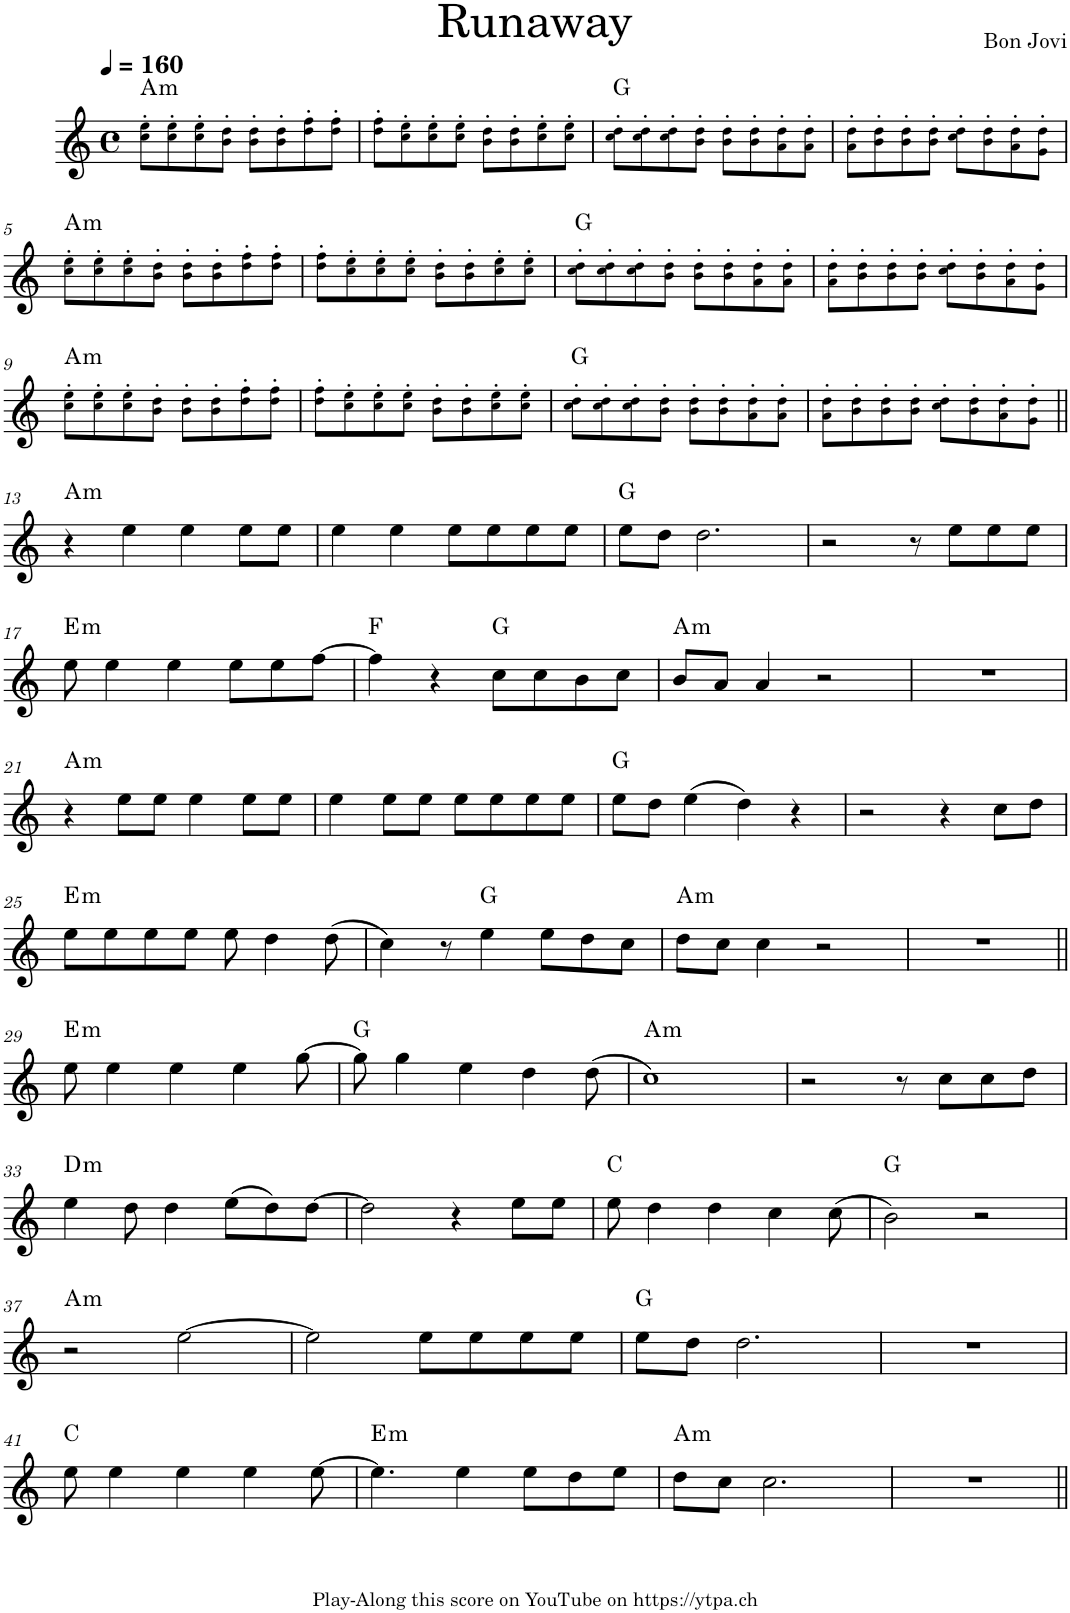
**kern	**harte
*part1	*part1
*staff1	*
*I"Piano	*
*I'Pno.	*
*clefG2	*
*k[]	*
*M4/4	*
*met(c)	*
*MM160	*
=1	=1
!	!LO:H:kt=m
8cc!\' 8ee!\'L	A:min
8cc!\' 8ee!\'	.
8cc!\' 8ee!\'	.
8b!\' 8dd!\'J	.
8b!\' 8dd!\'L	.
8b!\' 8dd!\'	.
8dd!\' 8ff!\'	.
8dd!\' 8ff!\'J	.
=2	=2
8dd!\' 8ff!\'L	.
8cc!\' 8ee!\'	.
8cc!\' 8ee!\'	.
8cc!\' 8ee!\'J	.
8b!\' 8dd!\'L	.
8b!\' 8dd!\'	.
8cc!\' 8ee!\'	.
8cc!\' 8ee!\'J	.
=3	=3
8cc!\' 8dd!\'L	G:maj
8cc!\' 8dd!\'	.
8cc!\' 8dd!\'	.
8b!\' 8dd!\'J	.
8b!\' 8dd!\'L	.
8b!\' 8dd!\'	.
8a!\' 8dd!\'	.
8a!\' 8dd!\'J	.
=4	=4
8a!\' 8dd!\'L	.
8b!\' 8dd!\'	.
8b!\' 8dd!\'	.
8b!\' 8dd!\'J	.
8cc!\' 8dd!\'L	.
8b!\' 8dd!\'	.
8a!\' 8dd!\'	.
8g!\' 8dd!\'J	.
!!LO:LB:g=z
=5	=5
!	!LO:H:kt=m
8cc!\' 8ee!\'L	A:min
8cc!\' 8ee!\'	.
8cc!\' 8ee!\'	.
8b!\' 8dd!\'J	.
8b!\' 8dd!\'L	.
8b!\' 8dd!\'	.
8dd!\' 8ff!\'	.
8dd!\' 8ff!\'J	.
=6	=6
8dd!\' 8ff!\'L	.
8cc!\' 8ee!\'	.
8cc!\' 8ee!\'	.
8cc!\' 8ee!\'J	.
8b!\' 8dd!\'L	.
8b!\' 8dd!\'	.
8cc!\' 8ee!\'	.
8cc!\' 8ee!\'J	.
=7	=7
8cc!\' 8dd!\'L	G:maj
8cc!\' 8dd!\'	.
8cc!\' 8dd!\'	.
8b!\' 8dd!\'J	.
8b!\' 8dd!\'L	.
8b!\' 8dd!\'	.
8a!\' 8dd!\'	.
8a!\' 8dd!\'J	.
=8	=8
8a!\' 8dd!\'L	.
8b!\' 8dd!\'	.
8b!\' 8dd!\'	.
8b!\' 8dd!\'J	.
8cc!\' 8dd!\'L	.
8b!\' 8dd!\'	.
8a!\' 8dd!\'	.
8g!\' 8dd!\'J	.
!!LO:LB:g=z
=9	=9
!	!LO:H:kt=m
8cc!\' 8ee!\'L	A:min
8cc!\' 8ee!\'	.
8cc!\' 8ee!\'	.
8b!\' 8dd!\'J	.
8b!\' 8dd!\'L	.
8b!\' 8dd!\'	.
8dd!\' 8ff!\'	.
8dd!\' 8ff!\'J	.
=10	=10
8dd!\' 8ff!\'L	.
8cc!\' 8ee!\'	.
8cc!\' 8ee!\'	.
8cc!\' 8ee!\'J	.
8b!\' 8dd!\'L	.
8b!\' 8dd!\'	.
8cc!\' 8ee!\'	.
8cc!\' 8ee!\'J	.
=11	=11
8cc!\' 8dd!\'L	G:maj
8cc!\' 8dd!\'	.
8cc!\' 8dd!\'	.
8b!\' 8dd!\'J	.
8b!\' 8dd!\'L	.
8b!\' 8dd!\'	.
8a!\' 8dd!\'	.
8a!\' 8dd!\'J	.
=12	=12
8a!\' 8dd!\'L	.
8b!\' 8dd!\'	.
8b!\' 8dd!\'	.
8b!\' 8dd!\'J	.
8cc!\' 8dd!\'L	.
8b!\' 8dd!\'	.
8a!\' 8dd!\'	.
8g!\' 8dd!\'J	.
!!LO:LB:g=z
=13||	=13||
!	!LO:H:kt=m
4r	A:min
4ee\	.
4ee\	.
8ee\L	.
8ee\J	.
=14	=14
4ee\	.
4ee\	.
8ee\L	.
8ee\	.
8ee\	.
8ee\J	.
=15	=15
8ee\L	G:maj
8dd\J	.
2.dd\	.
=16	=16
2r	.
8r	.
8ee\L	.
8ee\	.
8ee\J	.
!!LO:LB:g=z
=17	=17
!	!LO:H:kt=m
8ee\	E:min
4ee\	.
4ee\	.
8ee\L	.
8ee\	.
[8ff\J	.
=18	=18
4ff\]	F:maj
4r	.
8cc\L	G:maj
8cc\	.
8b\	.
8cc\J	.
=19	=19
!	!LO:H:kt=m
8b/L	A:min
8a/J	.
4a/	.
2r	.
=20	=20
1r	.
!!LO:LB:g=z
=21	=21
!	!LO:H:kt=m
4r	A:min
8ee\L	.
8ee\J	.
4ee\	.
8ee\L	.
8ee\J	.
=22	=22
4ee\	.
8ee\L	.
8ee\J	.
8ee\L	.
8ee\	.
8ee\	.
8ee\J	.
=23	=23
8ee\L	G:maj
8dd\J	.
(4ee\	.
4dd\)	.
4r	.
=24	=24
2r	.
4r	.
8cc\L	.
8dd\J	.
!!LO:LB:g=z
=25	=25
!	!LO:H:kt=m
8ee\L	E:min
8ee\	.
8ee\	.
8ee\J	.
8ee\	.
4dd\	.
(8dd\	.
=26	=26
4cc\)	.
8r	.
4ee\	G:maj
8ee\L	.
8dd\	.
8cc\J	.
=27	=27
!	!LO:H:kt=m
8dd\L	A:min
8cc\J	.
4cc\	.
2r	.
=28	=28
1r	.
!!LO:LB:g=z
=29||	=29||
!	!LO:H:kt=m
8ee\	E:min
4ee\	.
4ee\	.
4ee\	.
[8gg\	.
=30	=30
8gg\]	G:maj
4gg\	.
4ee\	.
4dd\	.
(8dd\	.
=31	=31
!	!LO:H:kt=m
1cc)	A:min
=32	=32
2r	.
8r	.
8cc\L	.
8cc\	.
8dd\J	.
!!LO:LB:g=z
=33	=33
!	!LO:H:kt=m
4ee\	D:min
8dd\	.
4dd\	.
(8ee\L	.
8dd\)	.
[8dd\J	.
=34	=34
2dd\]	.
4r	.
8ee\L	.
8ee\J	.
=35	=35
8ee\	C:maj
4dd\	.
4dd\	.
4cc\	.
(8cc\	.
=36	=36
2b\)	G:maj
2r	.
!!LO:LB:g=z
=37	=37
!	!LO:H:kt=m
2r	A:min
[2ee\	.
=38	=38
2ee\]	.
8ee\L	.
8ee\	.
8ee\	.
8ee\J	.
=39	=39
8ee\L	G:maj
8dd\J	.
2.dd\	.
=40	=40
1r	.
!!LO:LB:g=z
=41	=41
8ee\	C:maj
4ee\	.
4ee\	.
4ee\	.
[8ee\	.
=42	=42
!	!LO:H:kt=m
4.ee\]	E:min
4ee\	.
8ee\L	.
8dd\	.
8ee\J	.
=43	=43
!	!LO:H:kt=m
8dd\L	A:min
8cc\J	.
2.cc\	.
=44	=44
1r	.
=||	=||
*-	*-
